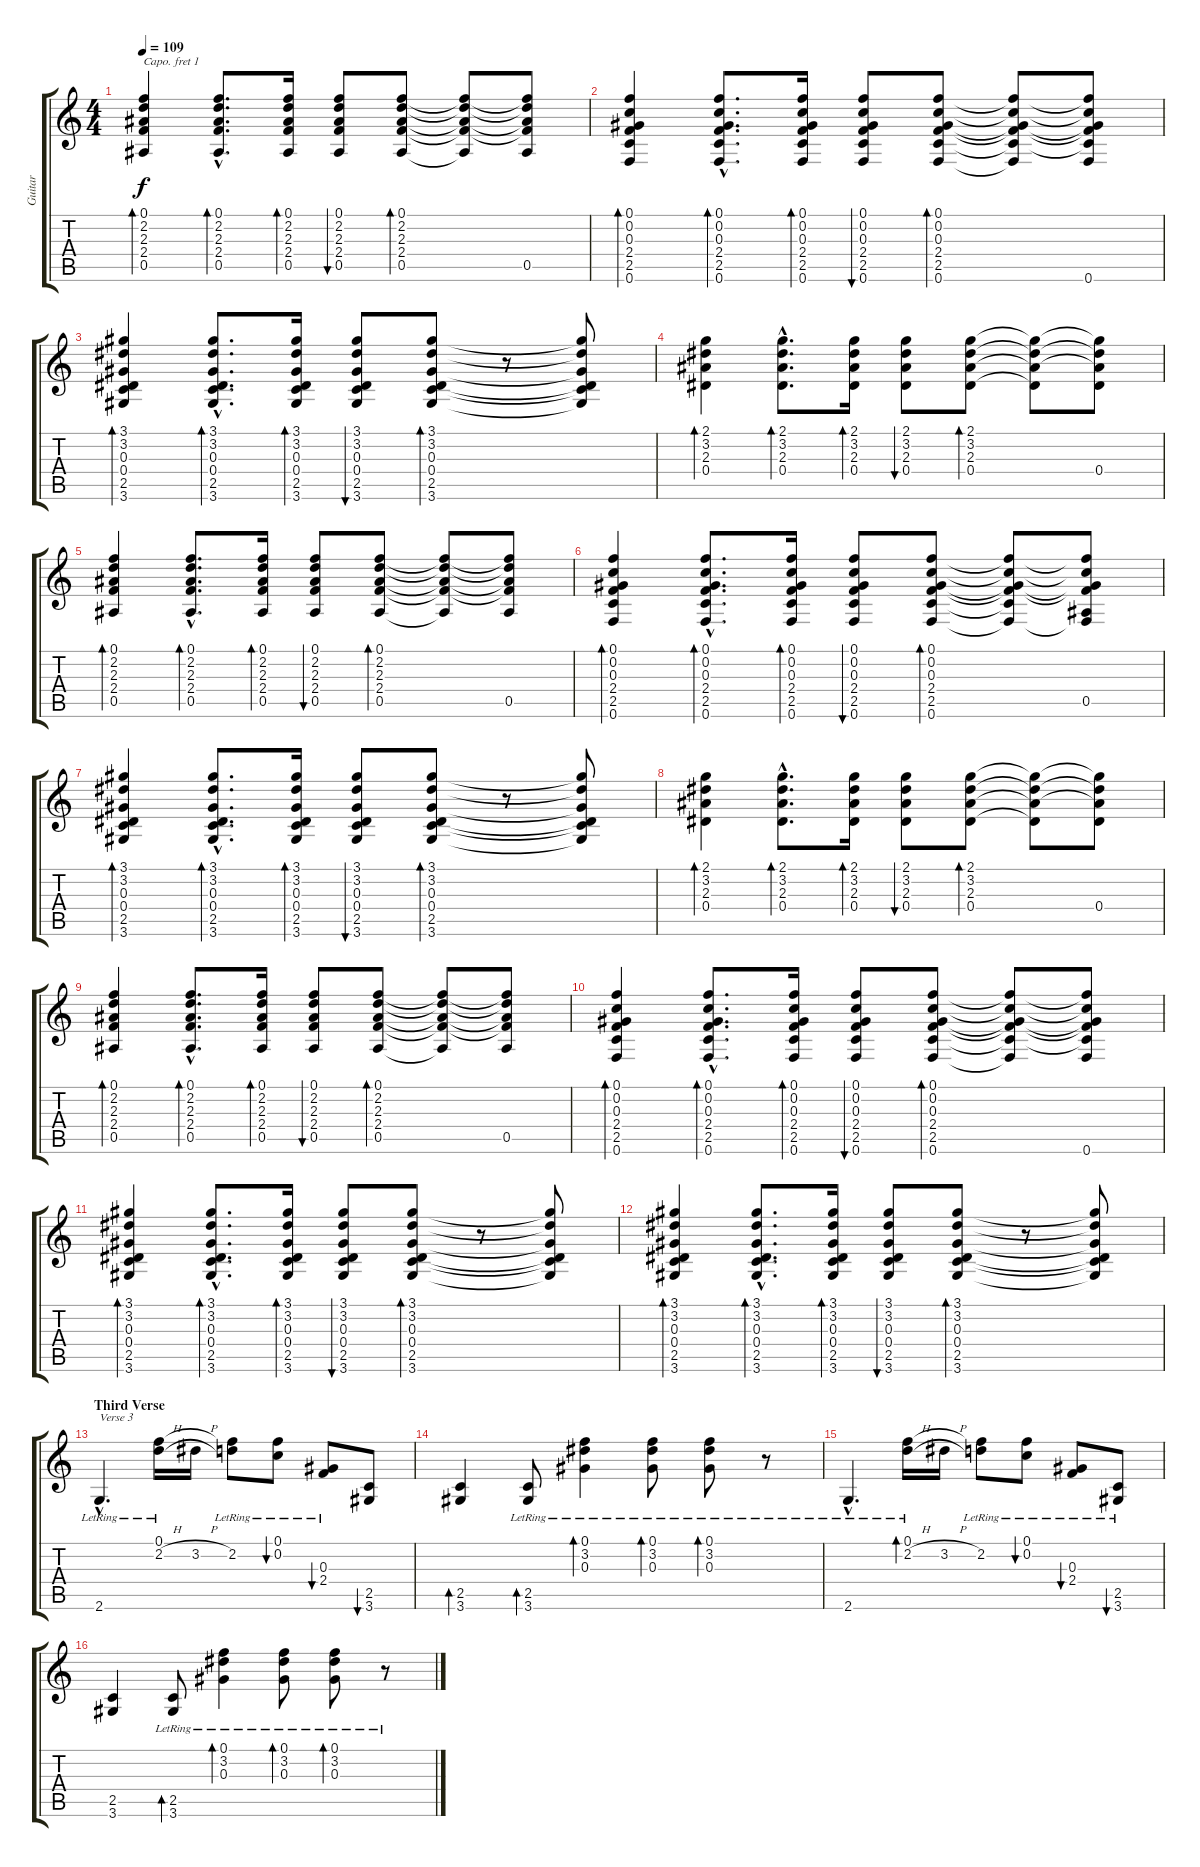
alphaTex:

\track ("Guitar" "Guitar") {instrument acousticguitarsteel}
\staff {score tabs}
\capo 1
\tuning (E4 B3 G3 D3 A2 E2) {hide}
\ts (4 4)
\tempo 109
\clef g2
\ks c
(0.1 2.2 2.3 2.4 0.5).4{bd 60 dy f} (0.1{hac} 2.2{hac} 2.3{hac} 2.4{hac} 0.5{hac}).8{d bd 60} (0.1 2.2 2.3 2.4 0.5).16{bd 60} (0.1 2.2 2.3 2.4 0.5).8{bu 60} (0.1 2.2 2.3 2.4 0.5).8{bd 60} (0.1{t} 2.2{t} 2.3{t} 2.4{t} 0.5{t}).8 (0.1{t} 2.2{t} 2.3{t} 2.4{t} 0.5).8 |
(0.1 0.2 0.3 2.4 2.5 0.6).4{bd 60} (0.1{hac} 0.2{hac} 0.3{hac} 2.4{hac} 2.5{hac} 0.6{hac}).8{d bd 60} (0.1 0.2 0.3 2.4 2.5 0.6).16{bd 60} (0.1 0.2 0.3 2.4 2.5 0.6).8{bu 60} (0.1 0.2 0.3 2.4 2.5 0.6).8{bd 60} (0.1{t} 0.2{t} 0.3{t} 2.4{t} 2.5{t} 0.6{t}).8 (0.1{t} 0.2{t} 0.3{t} 2.4{t} 2.5{t} 0.6).8 |
(3.1 3.2 0.3 0.4 2.5 3.6).4{bd 60} (3.1{hac} 3.2{hac} 0.3{hac} 0.4{hac} 2.5{hac} 3.6{hac}).8{d bd 60} (3.1 3.2 0.3 0.4 2.5 3.6).16{bd 60} (3.1 3.2 0.3 0.4 2.5 3.6).8{bu 60} (3.1 3.2 0.3 0.4 2.5 3.6).8{bd 60} r.8 (3.1{t} 3.2{t} 0.3{t} 0.4{t} 2.5{t} 3.6{t}).8 |
(2.1 3.2 2.3 0.4).4{bd 60} (2.1{hac} 3.2{hac} 2.3{hac} 0.4{hac}).8{d bd 60} (2.1 3.2 2.3 0.4).16{bd 60} (2.1 3.2 2.3 0.4).8{bu 60} (2.1 3.2 2.3 0.4).8{bd 60} (2.1{t} 3.2{t} 2.3{t} 0.4{t}).8 (2.1{t} 3.2{t} 2.3{t} 0.4).8 |
(0.1 2.2 2.3 2.4 0.5).4{bd 60} (0.1{hac} 2.2{hac} 2.3{hac} 2.4{hac} 0.5{hac}).8{d bd 60} (0.1 2.2 2.3 2.4 0.5).16{bd 60} (0.1 2.2 2.3 2.4 0.5).8{bu 60} (0.1 2.2 2.3 2.4 0.5).8{bd 60} (0.1{t} 2.2{t} 2.3{t} 2.4{t} 0.5{t}).8 (0.1{t} 2.2{t} 2.3{t} 2.4{t} 0.5).8 |
(0.1 0.2 0.3 2.4 2.5 0.6).4{bd 60} (0.1{hac} 0.2{hac} 0.3{hac} 2.4{hac} 2.5{hac} 0.6{hac}).8{d bd 60} (0.1 0.2 0.3 2.4 2.5 0.6).16{bd 60} (0.1 0.2 0.3 2.4 2.5 0.6).8{bu 60} (0.1 0.2 0.3 2.4 2.5 0.6).8{bd 60} (0.1{t} 0.2{t} 0.3{t} 2.4{t} 2.5{t} 0.6{t}).8 (0.1{t} 0.2{t} 0.3{t} 2.4{t} 0.5 0.6{t}).8 |
(3.1 3.2 0.3 0.4 2.5 3.6).4{bd 60} (3.1{hac} 3.2{hac} 0.3{hac} 0.4{hac} 2.5{hac} 3.6{hac}).8{d bd 60} (3.1 3.2 0.3 0.4 2.5 3.6).16{bd 60} (3.1 3.2 0.3 0.4 2.5 3.6).8{bu 60} (3.1 3.2 0.3 0.4 2.5 3.6).8{bd 60} r.8 (3.1{t} 3.2{t} 0.3{t} 0.4{t} 2.5{t} 3.6{t}).8 |
(2.1 3.2 2.3 0.4).4{bd 60} (2.1{hac} 3.2{hac} 2.3{hac} 0.4{hac}).8{d bd 60} (2.1 3.2 2.3 0.4).16{bd 60} (2.1 3.2 2.3 0.4).8{bu 60} (2.1 3.2 2.3 0.4).8{bd 60} (2.1{t} 3.2{t} 2.3{t} 0.4{t}).8 (2.1{t} 3.2{t} 2.3{t} 0.4).8 |
(0.1 2.2 2.3 2.4 0.5).4{bd 60} (0.1{hac} 2.2{hac} 2.3{hac} 2.4{hac} 0.5{hac}).8{d bd 60} (0.1 2.2 2.3 2.4 0.5).16{bd 60} (0.1 2.2 2.3 2.4 0.5).8{bu 60} (0.1 2.2 2.3 2.4 0.5).8{bd 60} (0.1{t} 2.2{t} 2.3{t} 2.4{t} 0.5{t}).8 (0.1{t} 2.2{t} 2.3{t} 2.4{t} 0.5).8 |
(0.1 0.2 0.3 2.4 2.5 0.6).4{bd 60} (0.1{hac} 0.2{hac} 0.3{hac} 2.4{hac} 2.5{hac} 0.6{hac}).8{d bd 60} (0.1 0.2 0.3 2.4 2.5 0.6).16{bd 60} (0.1 0.2 0.3 2.4 2.5 0.6).8{bu 60} (0.1 0.2 0.3 2.4 2.5 0.6).8{bd 60} (0.1{t} 0.2{t} 0.3{t} 2.4{t} 2.5{t} 0.6{t}).8 (0.1{t} 0.2{t} 0.3{t} 2.4{t} 2.5{t} 0.6).8 |
(3.1 3.2 0.3 0.4 2.5 3.6).4{bd 60} (3.1{hac} 3.2{hac} 0.3{hac} 0.4{hac} 2.5{hac} 3.6{hac}).8{d bd 60} (3.1 3.2 0.3 0.4 2.5 3.6).16{bd 60} (3.1 3.2 0.3 0.4 2.5 3.6).8{bu 60} (3.1 3.2 0.3 0.4 2.5 3.6).8{bd 60} r.8 (3.1{t} 3.2{t} 0.3{t} 0.4{t} 2.5{t} 3.6{t}).8 |
(3.1 3.2 0.3 0.4 2.5 3.6).4{bd 60} (3.1{hac} 3.2{hac} 0.3{hac} 0.4{hac} 2.5{hac} 3.6{hac}).8{d bd 60} (3.1 3.2 0.3 0.4 2.5 3.6).16{bd 60} (3.1 3.2 0.3 0.4 2.5 3.6).8{bu 60} (3.1 3.2 0.3 0.4 2.5 3.6).8{bd 60} r.8 (3.1{t} 3.2{t} 0.3{t} 0.4{t} 2.5{t} 3.6{t}).8 |
\section ("" "Third Verse")
2.6{hac lr}.4{d txt "Verse 3"} (0.1{lr} 2.2{h}).16 3.2{h}.16 (0.1{t} 2.2{lr}).8 (0.1{lr} 0.2{lr}).8{bu 60} (0.3{lr} 2.4{lr}).8{bu 60} (2.5 3.6).8{bu 60} |
(2.5 3.6).4{bd 60} (2.5{lr} 3.6{lr}).8{bd 60} (0.1{lr} 3.2{lr} 0.3{lr}).4{bd 60} (0.1{lr} 3.2{lr} 0.3{lr}).8{bd 60} (0.1{lr} 3.2{lr} 0.3{lr}).8{bd 60} r.8 |
2.6{hac lr}.4{d} (0.1{lr} 2.2{h}).16{bd 60} 3.2{h}.16 (0.1{t} 2.2{lr}).8 (0.1{lr} 0.2{lr}).8{bu 60} (0.3{lr} 2.4{lr}).8{bu 60} (2.5{lr} 3.6{lr}).8{bu 60} |
(2.5 3.6).4 (2.5{lr} 3.6{lr}).8{bd 60} (0.1{lr} 3.2{lr} 0.3{lr}).4{bd 60} (0.1{lr} 3.2{lr} 0.3{lr}).8{bd 60} (0.1{lr} 3.2{lr} 0.3{lr}).8{bd 60} r.8
